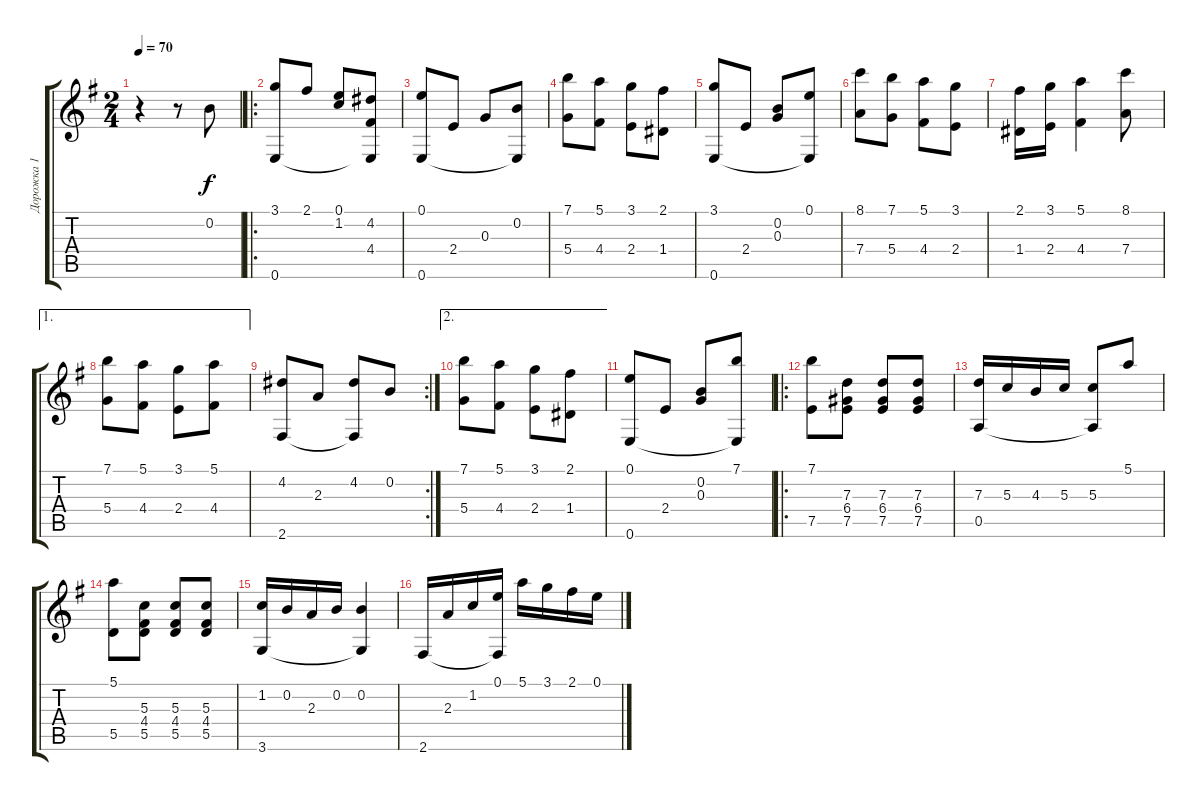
\track ("Дорожка 1" "Дорожка 1") {instrument acousticguitarnylon}
\staff {score tabs}
\tuning (E4 B3 G3 D3 A2 E2) {hide}
\ts (2 4)
\tempo 70
\clef g2
\ks g
r.4{dy f instrument acousticguitarnylon} r.8 0.2.8 |
\ro
(3.1 0.6).8 2.1.8 (0.1 1.2).8 (4.2 4.4 0.6{t}).8 |
(0.1 0.6).8 2.4.8 0.3.8 (0.2 0.6{t}).8 |
(7.1 5.4).8 (5.1 4.4).8 (3.1 2.4).8 (2.1 1.4).8 |
(3.1 0.6).8 2.4.8 (0.2 0.3).8 (0.1 0.6{t}).8 |
(8.1 7.4).8 (7.1 5.4).8 (5.1 4.4).8 (3.1 2.4).8 |
(2.1 1.4).16 (3.1 2.4).16 (5.1 4.4).4 (8.1 7.4).8 |
\ae 1
(7.1 5.4).8 (5.1 4.4).8 (3.1 2.4).8 (5.1 4.4).8 |
\rc 2
(4.2 2.6).8 2.3.8 (4.2 2.6{t}).8 0.2.8 |
\ae 2
(7.1 5.4).8 (5.1 4.4).8 (3.1 2.4).8 (2.1 1.4).8 |
(0.1 0.6).8 2.4.8 (0.2 0.3).8 (7.1 0.6{t}).8 |
\ro
(7.1 7.5).8 (7.3 6.4 7.5).8 (7.3 6.4 7.5).8 (7.3 6.4 7.5).8 |
(7.3 0.5).16 5.3.16 4.3.16 5.3.16 (5.3 0.5{t}).8 5.1.8 |
(5.1 5.5).8 (5.3 4.4 5.5).8 (5.3 4.4 5.5).8 (5.3 4.4 5.5).8 |
(1.2 3.6).16 0.2.16 2.3.16 0.2.16 (0.2 3.6{t}).4 |
2.6.16 2.3.16 1.2.16 (0.1 2.6{t}).16 5.1.16 3.1.16 2.1.16 0.1.16
